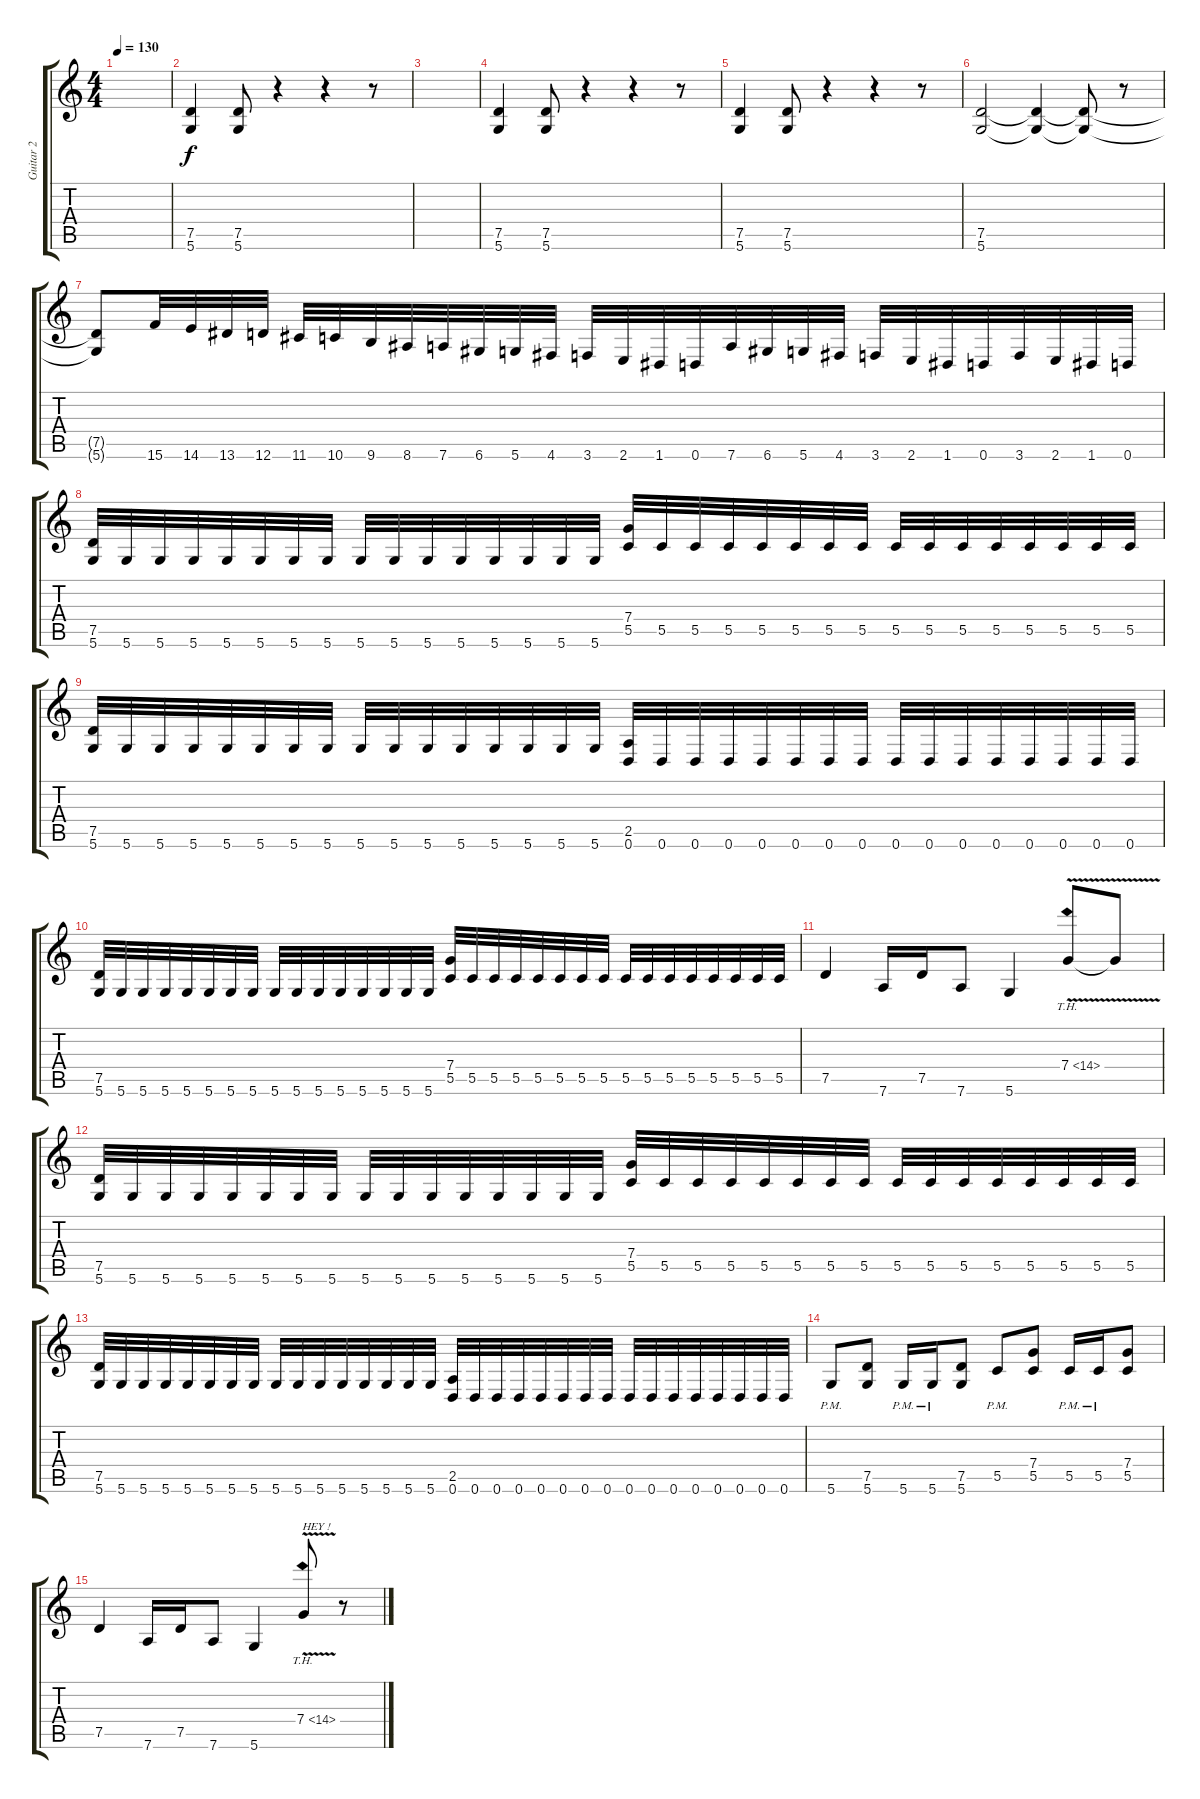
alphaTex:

\track ("Guitar 2" "Guitar 2") {instrument overdrivenguitar}
\staff {score tabs}
\tuning (D4 A3 F3 C3 G2 D2) {hide}
\ts (4 4)
\tempo 130
\clef g2
\ks c
|
(7.5 5.6).4 (7.5 5.6).8 r.4 r.4 r.8 |
|
(7.5 5.6).4 (7.5 5.6).8 r.4 r.4 r.8 |
(7.5 5.6).4 (7.5 5.6).8 r.4 r.4 r.8 |
(7.5 5.6).2 (7.5{t} 5.6{t}).4 (7.5{t} 5.6{t}).8 r.8 |
(7.5{t} 5.6{t}).8 15.6.32 14.6.32 13.6.32 12.6.32 11.6.32 10.6.32 9.6.32 8.6.32 7.6.32 6.6.32 5.6.32 4.6.32 3.6.32 2.6.32 1.6.32 0.6.32 7.6.32 6.6.32 5.6.32 4.6.32 3.6.32 2.6.32 1.6.32 0.6.32 3.6.32 2.6.32 1.6.32 0.6.32 |
(7.5 5.6).32 5.6.32 5.6.32 5.6.32 5.6.32 5.6.32 5.6.32 5.6.32 5.6.32 5.6.32 5.6.32 5.6.32 5.6.32 5.6.32 5.6.32 5.6.32 (7.4 5.5).32 5.5.32 5.5.32 5.5.32 5.5.32 5.5.32 5.5.32 5.5.32 5.5.32 5.5.32 5.5.32 5.5.32 5.5.32 5.5.32 5.5.32 5.5.32 |
(7.5 5.6).32 5.6.32 5.6.32 5.6.32 5.6.32 5.6.32 5.6.32 5.6.32 5.6.32 5.6.32 5.6.32 5.6.32 5.6.32 5.6.32 5.6.32 5.6.32 (2.5 0.6).32 0.6.32 0.6.32 0.6.32 0.6.32 0.6.32 0.6.32 0.6.32 0.6.32 0.6.32 0.6.32 0.6.32 0.6.32 0.6.32 0.6.32 0.6.32 |
(7.5 5.6).32 5.6.32 5.6.32 5.6.32 5.6.32 5.6.32 5.6.32 5.6.32 5.6.32 5.6.32 5.6.32 5.6.32 5.6.32 5.6.32 5.6.32 5.6.32 (7.4 5.5).32 5.5.32 5.5.32 5.5.32 5.5.32 5.5.32 5.5.32 5.5.32 5.5.32 5.5.32 5.5.32 5.5.32 5.5.32 5.5.32 5.5.32 5.5.32 |
7.5.4 7.6.16 7.5.16 7.6.8 5.6.4 7.4{th 7 v}.8 7.4{t}.8 |
(7.5 5.6).32 5.6.32 5.6.32 5.6.32 5.6.32 5.6.32 5.6.32 5.6.32 5.6.32 5.6.32 5.6.32 5.6.32 5.6.32 5.6.32 5.6.32 5.6.32 (7.4 5.5).32 5.5.32 5.5.32 5.5.32 5.5.32 5.5.32 5.5.32 5.5.32 5.5.32 5.5.32 5.5.32 5.5.32 5.5.32 5.5.32 5.5.32 5.5.32 |
(7.5 5.6).32 5.6.32 5.6.32 5.6.32 5.6.32 5.6.32 5.6.32 5.6.32 5.6.32 5.6.32 5.6.32 5.6.32 5.6.32 5.6.32 5.6.32 5.6.32 (2.5 0.6).32 0.6.32 0.6.32 0.6.32 0.6.32 0.6.32 0.6.32 0.6.32 0.6.32 0.6.32 0.6.32 0.6.32 0.6.32 0.6.32 0.6.32 0.6.32 |
5.6{pm}.8 (7.5 5.6).8 5.6{pm}.16 5.6{pm}.16 (7.5 5.6).8 5.5{pm}.8 (7.4 5.5).8 5.5{pm}.16 5.5{pm}.16 (7.4 5.5).8 |
7.5.4 7.6.16 7.5.16 7.6.8 5.6.4 7.4{th 7 v}.8{txt "HEY !"} r.8
